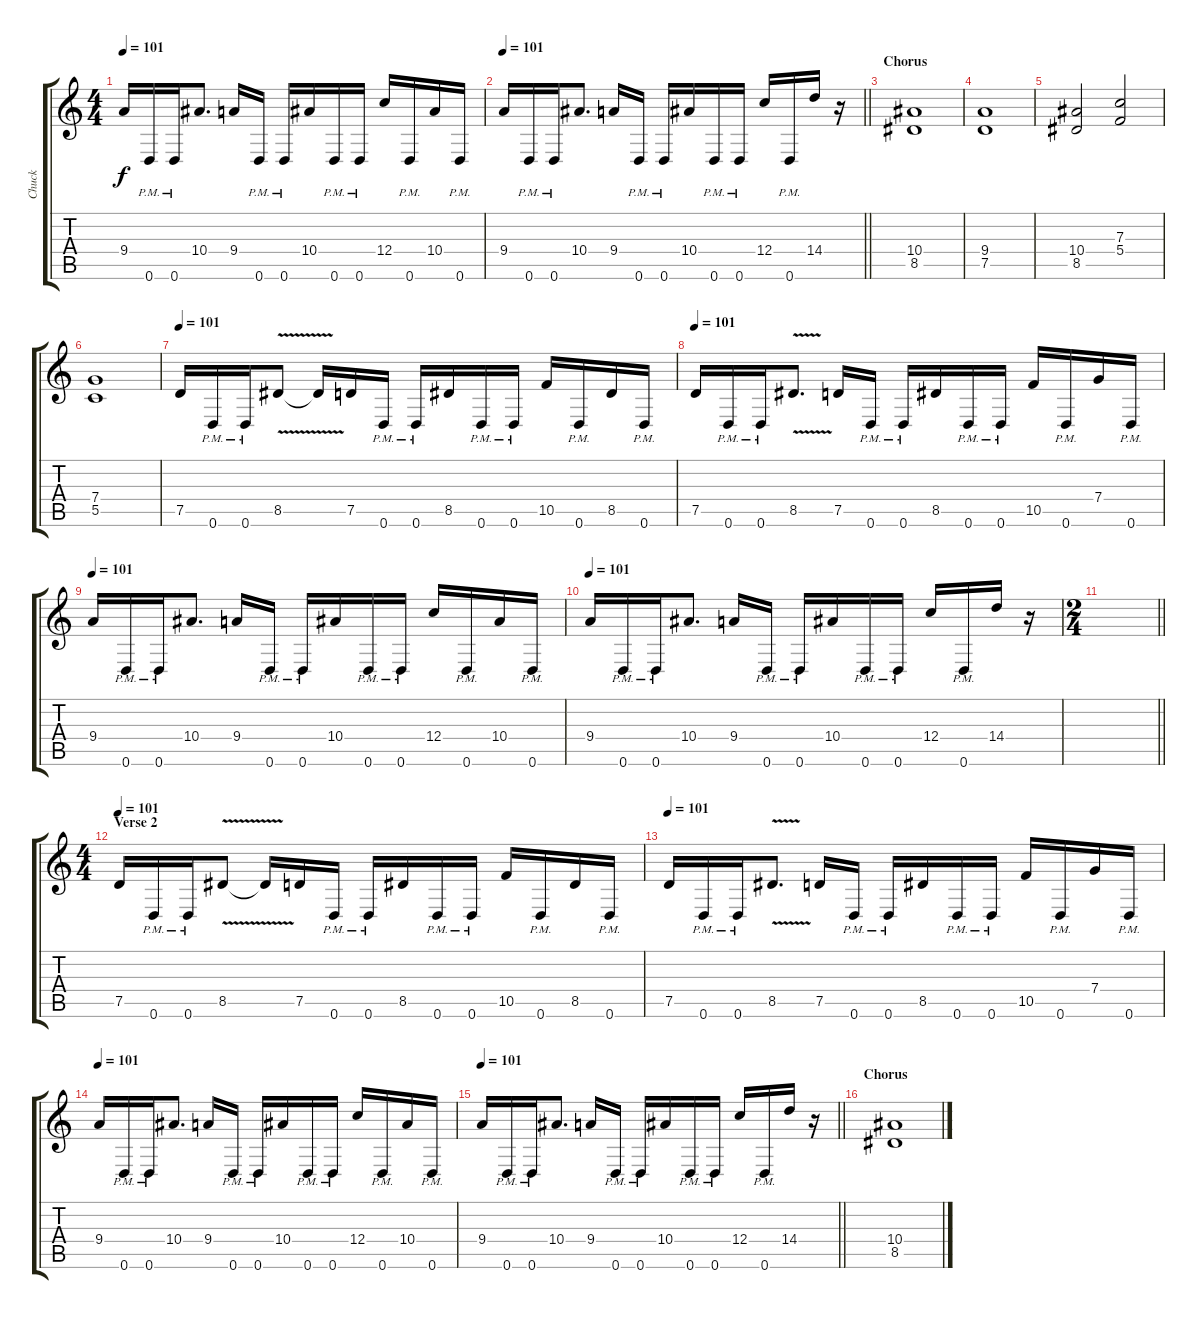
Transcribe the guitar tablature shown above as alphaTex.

\track ("Chuck" "Chuck") {instrument distortionguitar}
\staff {score tabs}
\tuning (D4 A3 F3 C3 G2 D2) {hide}
\ts (4 4)
\tempo 101
\clef g2
\ks c
9.4.16{dy f} 0.6{pm}.16 0.6{pm}.16 10.4.8{d} 9.4.16 0.6{pm}.16 0.6{pm}.16 10.4.16 0.6{pm}.16 0.6{pm}.16 12.4.16 0.6{pm}.16 10.4.16 0.6{pm}.16 |
\tempo 101
\barLineRight lightlight
9.4.16 0.6{pm}.16 0.6{pm}.16 10.4.8{d} 9.4.16 0.6{pm}.16 0.6{pm}.16 10.4.16 0.6{pm}.16 0.6{pm}.16 12.4.16 0.6{pm}.16 14.4.16 r.16 |
\section ("" "Chorus")
(10.4 8.5).1 |
(9.4 7.5).1 |
(10.4 8.5).2 (7.3 5.4).2 |
(7.4 5.5).1 |
\tempo 101
7.5.16 0.6{pm}.16 0.6{pm}.16 8.5{v}.8 8.5{t}.16 7.5.16 0.6{pm}.16 0.6{pm}.16 8.5.16 0.6{pm}.16 0.6{pm}.16 10.5.16 0.6{pm}.16 8.5.16 0.6{pm}.16 |
\tempo 101
7.5.16 0.6{pm}.16 0.6{pm}.16 8.5{v}.8{d} 7.5.16 0.6{pm}.16 0.6{pm}.16 8.5.16 0.6{pm}.16 0.6{pm}.16 10.5.16 0.6{pm}.16 7.4.16 0.6{pm}.16 |
\tempo 101
9.4.16 0.6{pm}.16 0.6{pm}.16 10.4.8{d} 9.4.16 0.6{pm}.16 0.6{pm}.16 10.4.16 0.6{pm}.16 0.6{pm}.16 12.4.16 0.6{pm}.16 10.4.16 0.6{pm}.16 |
\tempo 101
9.4.16 0.6{pm}.16 0.6{pm}.16 10.4.8{d} 9.4.16 0.6{pm}.16 0.6{pm}.16 10.4.16 0.6{pm}.16 0.6{pm}.16 12.4.16 0.6{pm}.16 14.4.16 r.16 |
\ts (2 4)
\barLineRight lightlight
|
\ts (4 4)
\section ("" "Verse 2")
\tempo 101
7.5.16 0.6{pm}.16 0.6{pm}.16 8.5{v}.8 8.5{t}.16 7.5.16 0.6{pm}.16 0.6{pm}.16 8.5.16 0.6{pm}.16 0.6{pm}.16 10.5.16 0.6{pm}.16 8.5.16 0.6{pm}.16 |
\tempo 101
7.5.16 0.6{pm}.16 0.6{pm}.16 8.5{v}.8{d} 7.5.16 0.6{pm}.16 0.6{pm}.16 8.5.16 0.6{pm}.16 0.6{pm}.16 10.5.16 0.6{pm}.16 7.4.16 0.6{pm}.16 |
\tempo 101
9.4.16 0.6{pm}.16 0.6{pm}.16 10.4.8{d} 9.4.16 0.6{pm}.16 0.6{pm}.16 10.4.16 0.6{pm}.16 0.6{pm}.16 12.4.16 0.6{pm}.16 10.4.16 0.6{pm}.16 |
\tempo 101
\barLineRight lightlight
9.4.16 0.6{pm}.16 0.6{pm}.16 10.4.8{d} 9.4.16 0.6{pm}.16 0.6{pm}.16 10.4.16 0.6{pm}.16 0.6{pm}.16 12.4.16 0.6{pm}.16 14.4.16 r.16 |
\section ("" "Chorus")
(10.4 8.5).1
